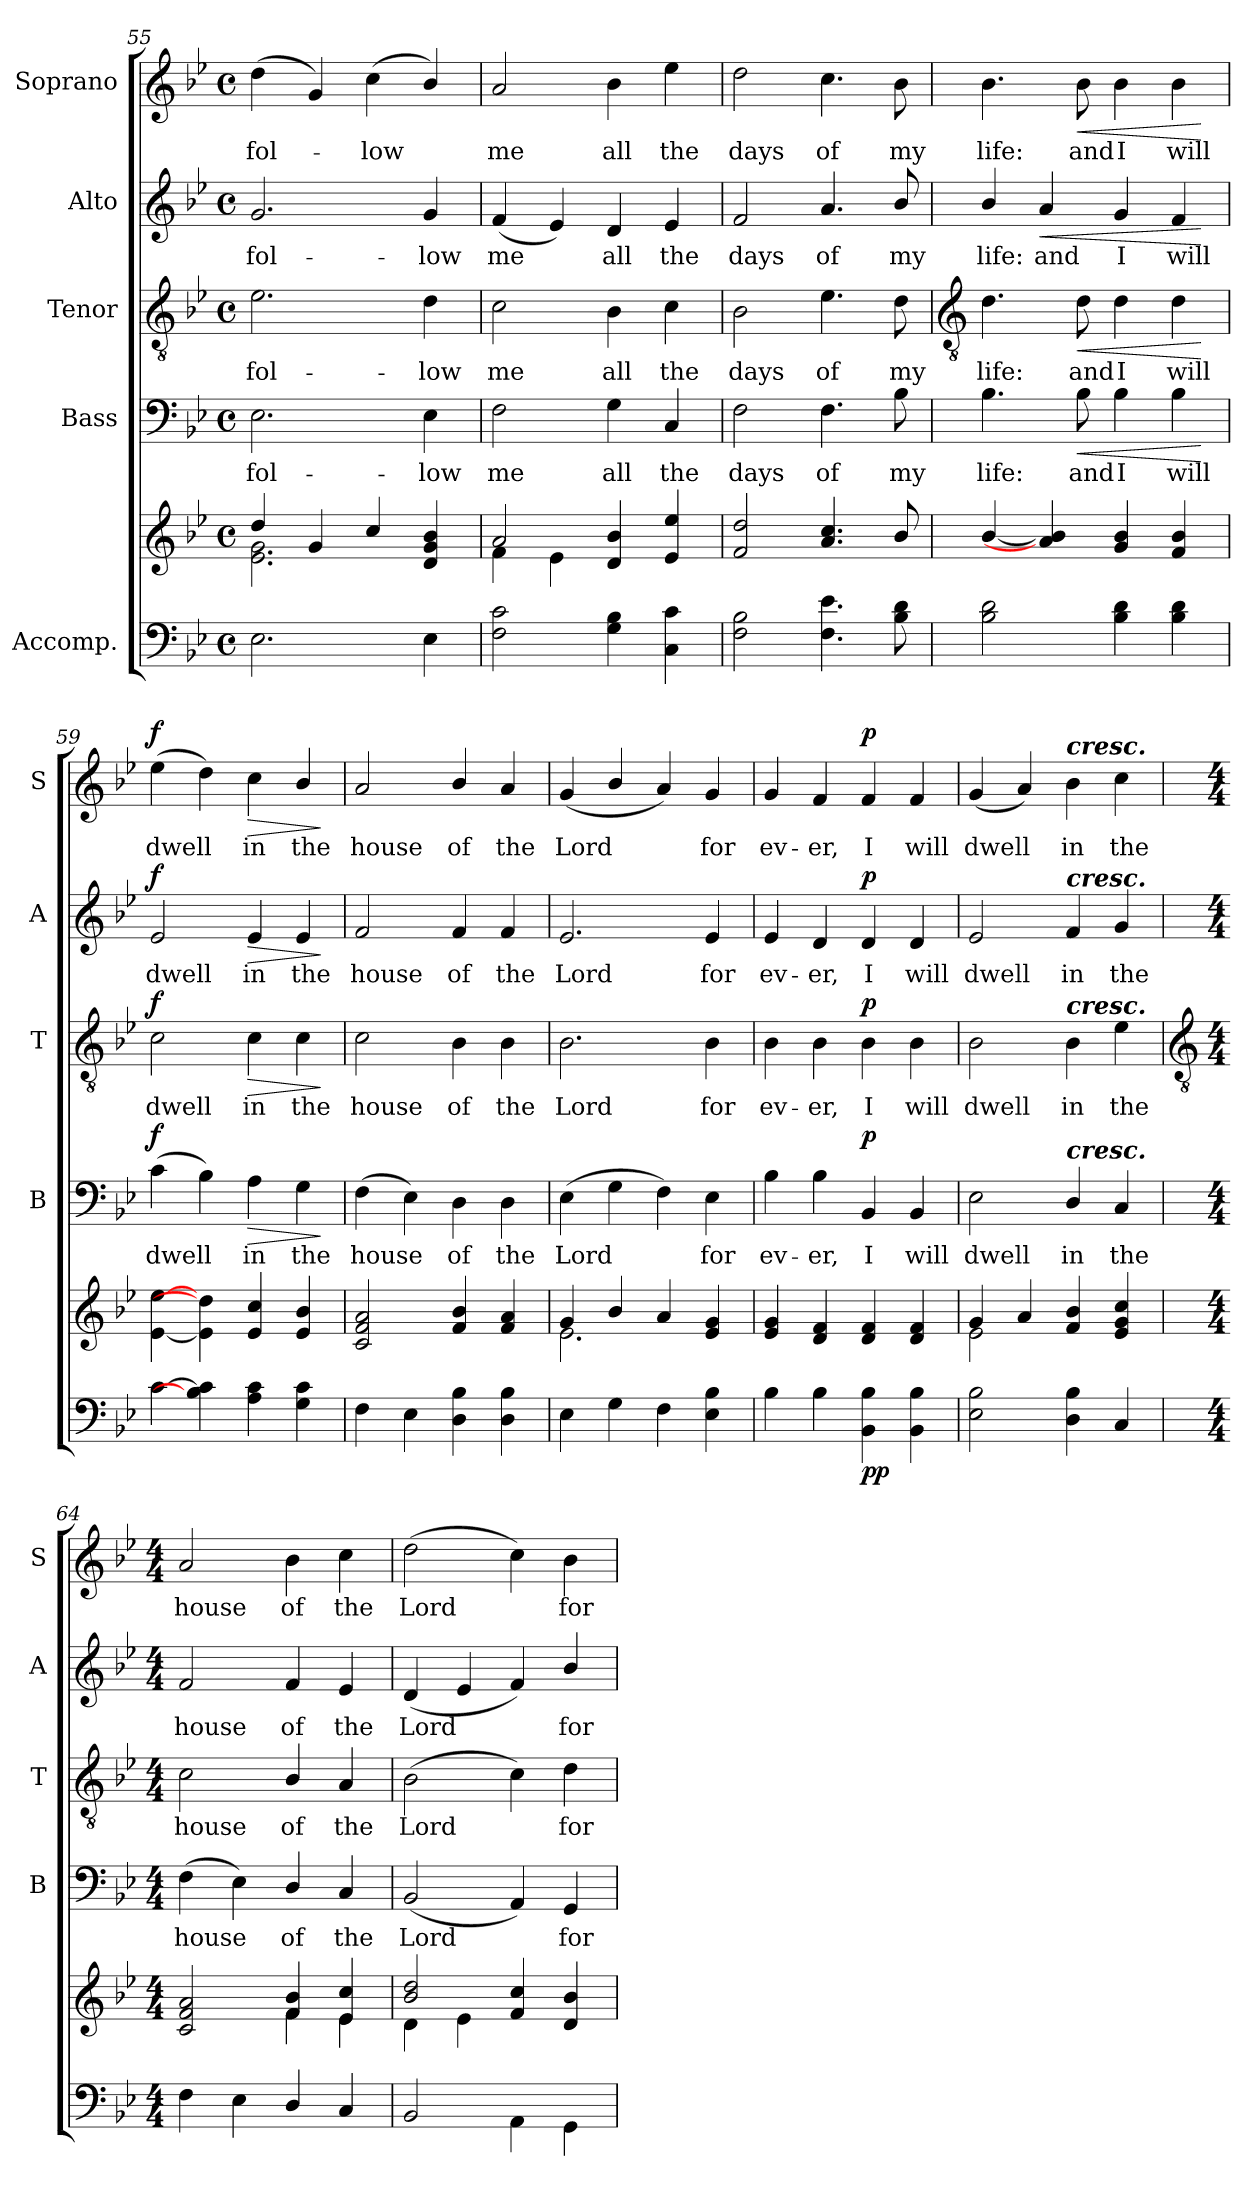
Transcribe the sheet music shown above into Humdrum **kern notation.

**kern	**kern	**dynam	**kern	**text	**dynam	**kern	**text	**dynam	**kern	**text	**dynam	**kern	**text	**dynam
*part5	*part5	*part5	*part4	*part4	*part4	*part3	*part3	*part3	*part2	*part2	*part2	*part1	*part1	*part1
*staff6	*staff5	*staff5/6	*staff4	*staff4	*staff4	*staff3	*staff3	*staff3	*staff2	*staff2	*staff2	*staff1	*staff1	*staff1
*I"Accomp.	*	*	*I"Bass	*	*	*I"Tenor	*	*	*I"Alto	*	*	*I"Soprano	*	*
*	*	*	*I'B	*	*	*I'T	*	*	*I'A	*	*	*I'S	*	*
*clefF4	*clefG2	*	*clefF4	*	*	*clefGv2	*	*	*clefG2	*	*	*clefG2	*	*
*k[b-e-]	*k[b-e-]	*	*k[b-e-]	*	*	*k[b-e-]	*	*	*k[b-e-]	*	*	*k[b-e-]	*	*
*B-:	*B-:	*	*B-:	*	*	*B-:	*	*	*B-:	*	*	*B-:	*	*
*M4/4	*M4/4	*	*M4/4	*	*	*M4/4	*	*	*M4/4	*	*	*M4/4	*	*
*met(c)	*met(c)	*	*met(c)	*	*	*met(c)	*	*	*met(c)	*	*	*met(c)	*	*
=55	=55	=55	=55	=55	=55	=55	=55	=55	=55	=55	=55	=55	=55	=55
*^	*^	*	*	*	*	*	*	*	*	*	*	*	*	*
!	!	!	!	!	!	!LO:LY:b	!	!	!LO:LY:b	!	!	!LO:LY:b	!	!	!LO:LY:b	!
1ryy	2.E-	4dd/	2.e-\ 2.g\	.	2.E-	fol-	.	2.e-	fol-	.	2.g	fol-	.	(4dd	fol-	.
.	.	4g	.	.	.	.	.	.	.	.	.	.	.	4g)	.	.
!	!	!	!	!	!	!	!	!	!	!	!	!	!	!	!LO:LY:b	!
.	.	4cc/	.	.	.	.	.	.	.	.	.	.	.	(<4cc	low	.
!	!	!	!	!	!	!LO:LY:b	!	!	!LO:LY:b	!	!	!LO:LY:b	!	!	!	!
.	4E-	4d/ 4g/ 4b-/	4ryy	.	4E-	-low	.	4d	-low	.	4g	-low	.	4b-/)	.	.
=56	=56	=56	=56	=56	=56	=56	=56	=56	=56	=56	=56	=56	=56	=56	=56	=56
!	!	!	!	!	!	!LO:LY:b	!	!	!LO:LY:b	!	!	!LO:LY:b	!	!	!LO:LY:b	!
1ryy	2F 2c	2a/	4f\	.	2F	me	.	2c	me	.	(<4f	me	.	2a	me	.
.	.	.	4e-\	.	.	.	.	.	.	.	4e-)	.	.	.	.	.
!	!	!	!	!	!	!LO:LY:b	!	!	!LO:LY:b	!	!	!LO:LY:b	!	!	!LO:LY:b	!
.	4G 4B-	4d/ 4b-/	2ryy	.	4G	all	.	4B-	all	.	4d	all	.	4b-	all	.
!	!	!	!	!	!	!LO:LY:b	!	!	!LO:LY:b	!	!	!LO:LY:b	!	!	!LO:LY:b	!
.	4C\ 4c\	4e- 4ee-	.	.	4C	the	.	4c	the	.	4e-	the	.	4ee-	the	.
=57	=57	=57	=57	=57	=57	=57	=57	=57	=57	=57	=57	=57	=57	=57	=57	=57
!	!	!	!	!	!	!LO:LY:b	!	!	!LO:LY:b	!	!	!LO:LY:b	!	!	!LO:LY:b	!
1ryy	2F 2B-	2f 2dd	1ryy	.	2F	days	.	2B-	days	.	2f	days	.	2dd	days	.
!	!	!	!	!	!	!LO:LY:b	!	!	!LO:LY:b	!	!	!LO:LY:b	!	!	!LO:LY:b	!
.	4.F 4.e-	4.a/ 4.cc/	.	.	4.F	of	.	4.e-	of	.	4.a	of	.	4.cc	of	.
!	!	!	!	!	!	!LO:LY:b	!	!	!LO:LY:b	!	!	!LO:LY:b	!	!	!LO:LY:b	!
.	8B- 8d	8b-/	.	.	8B-	my	.	8d	my	.	8b-/	my	.	8b-	my	.
*v	*v	*	*	*	*	*	*	*	*	*	*	*	*	*	*	*
!!LO:LB:g=z
=58	=58	=58	=58	=58	=58	=58	=58	=58	=58	=58	=58	=58	=58	=58	=58
*	*	*	*	*	*	*	*clefGv2	*	*	*	*	*	*	*	*
*^	*	*	*	*	*	*	*	*	*	*	*	*	*	*	*
!	!	!	!	!	!	!LO:LY:b	!	!	!LO:LY:b	!	!	!LO:LY:b	!	!	!LO:LY:b	!
*v	*v	*	*	*	*	*	*	*	*	*	*	*	*	*	*	*
2B- 2d	[4b-/	1ryy	.	4.B-	life:	.	4.d	life:	.	4b-/	life:	.	4.b-	life:	.
!	!	!	!	!	!	!	!	!	!	!	!LO:LY:b	!LO:HP:b	!	!	!
.	4a/] 4b-/]	.	.	.	.	.	.	.	.	4a	and	<	.	.	.
!	!	!	!	!	!LO:LY:b	!LO:HP:b	!	!LO:LY:b	!LO:HP:b	!	!	!	!	!LO:LY:b	!LO:HP:b
.	.	.	.	8B-	and	<	8d	and	<	.	.	.	8b-	and	<
!	!	!	!	!	!LO:LY:b	!	!	!LO:LY:b	!	!	!LO:LY:b	!	!	!LO:LY:b	!
4B- 4d	4g/ 4b-/	.	.	4B-	I	.	4d	I	.	4g	I	.	4b-	I	.
!	!	!	!	!	!LO:LY:b	!	!	!LO:LY:b	!	!	!LO:LY:b	!	!	!LO:LY:b	!
4B- 4d	4f/ 4b-/	.	.	4B-	will	.	4d	will	.	4f	will	.	4b-	will	.
*	*v	*v	*	*	*	*	*	*	*	*	*	*	*	*	*
.	.	.	.	.	[	.	.	[	.	.	[	.	.	[
=59	=59	=59	=59	=59	=59	=59	=59	=59	=59	=59	=59	=59	=59	=59
*	*^	*	*	*	*	*	*	*	*	*	*	*	*	*
!	!	!	!LO:DY:b	!	!LO:LY:b	!LO:DY:b	!	!LO:LY:b	!LO:DY:b	!	!LO:LY:b	!LO:DY:b	!	!LO:LY:b	!LO:DY:b
[4c	[4e-\ [4ee-\	1ryy	f	(>4c	dwell	f	2c	dwell	f	2e-	dwell	f	(>4ee-	dwell	f
4B-] 4c]	4e-\] 4dd\]	.	.	4B-)	.	.	.	.	.	.	.	.	4dd)	.	.
!	!	!	!	!	!LO:LY:b	!LO:HP:b	!	!LO:LY:b	!LO:HP:b	!	!LO:LY:b	!LO:HP:b	!	!LO:LY:b	!LO:HP:b
4A 4c	4e-/ 4cc/	.	.	4A	in	>	4c	in	>	4e-	in	>	4cc	in	>
!	!	!	!	!	!LO:LY:b	!	!	!LO:LY:b	!	!	!LO:LY:b	!	!	!LO:LY:b	!
4G 4c	4e-/ 4b-/	.	.	4G	the	.	4c	the	.	4e-	the	.	4b-/	the	.
*	*v	*v	*	*	*	*	*	*	*	*	*	*	*	*	*
.	.	.	.	.	]	.	.	]	.	.	]	.	.	]
=60	=60	=60	=60	=60	=60	=60	=60	=60	=60	=60	=60	=60	=60	=60
*	*^	*	*	*	*	*	*	*	*	*	*	*	*	*
!	!	!	!	!	!LO:LY:b	!	!	!LO:LY:b	!	!	!LO:LY:b	!	!	!LO:LY:b	!
4F	2c 2f 2a	1ryy	.	(>4F	house	.	2c	house	.	2f	house	.	2a	house	.
4E-	.	.	.	4E-)	.	.	.	.	.	.	.	.	.	.	.
!	!	!	!	!	!LO:LY:b	!	!	!LO:LY:b	!	!	!LO:LY:b	!	!	!LO:LY:b	!
4D 4B-	4f/ 4b-/	.	.	4D	of	.	4B-	of	.	4f	of	.	4b-/	of	.
!	!	!	!	!	!LO:LY:b	!	!	!LO:LY:b	!	!	!LO:LY:b	!	!	!LO:LY:b	!
4D 4B-	4f 4a	.	.	4D	the	.	4B-	the	.	4f	the	.	4a	the	.
=61	=61	=61	=61	=61	=61	=61	=61	=61	=61	=61	=61	=61	=61	=61	=61
!	!	!	!	!	!LO:LY:b	!	!	!LO:LY:b	!	!	!LO:LY:b	!	!	!LO:LY:b	!
4E-	4g	2.e-\	.	(>4E-	Lord	.	2.B-	Lord	.	2.e-	Lord	.	(<4g	Lord	.
4G	4b-/	.	.	4G	.	.	.	.	.	.	.	.	4b-/	.	.
4F	4a	.	.	4F)	.	.	.	.	.	.	.	.	4a)	.	.
!	!	!	!	!	!LO:LY:b	!	!	!LO:LY:b	!	!	!LO:LY:b	!	!	!LO:LY:b	!
4E- 4B-	4e- 4g	4ryy	.	4E-	for	.	4B-	for	.	4e-	for	.	4g	for	.
=62	=62	=62	=62	=62	=62	=62	=62	=62	=62	=62	=62	=62	=62	=62	=62
!	!	!	!	!	!LO:LY:b	!	!	!LO:LY:b	!	!	!LO:LY:b	!	!	!LO:LY:b	!
4B-	4e- 4g	2ryy	.	4B-	ev-	.	4B-	ev-	.	4e-	ev-	.	4g	ev-	.
!	!	!	!	!	!LO:LY:b	!	!	!LO:LY:b	!	!	!LO:LY:b	!	!	!LO:LY:b	!
4B-	4d 4f	.	.	4B-	-er,	.	4B-	-er,	.	4d	-er,	.	4f	-er,	.
!	!	!	!LO:DY:b=2	!	!LO:LY:b	!	!	!LO:LY:b	!	!	!LO:LY:b	!	!	!LO:LY:b	!
!	!	!	!LO:DY:n=1:b	!	!	!LO:DY:b	!	!	!LO:DY:b	!	!	!LO:DY:b	!	!	!LO:DY:b
4BB-\ 4B-\	4d 4f	2ryy	p p	4BB-	I	p	4B-	I	p	4d	I	p	4f	I	p
!	!	!	!	!	!LO:LY:b	!	!	!LO:LY:b	!	!	!LO:LY:b	!	!	!LO:LY:b	!
4BB-\ 4B-\	4d 4f	.	.	4BB-	will	.	4B-	will	.	4d	will	.	4f	will	.
=63	=63	=63	=63	=63	=63	=63	=63	=63	=63	=63	=63	=63	=63	=63	=63
!	!	!	!	!	!LO:LY:b	!	!	!LO:LY:b	!	!	!LO:LY:b	!	!	!LO:LY:b	!
2E- 2B-	4g	2e-\	.	2E-	dwell	.	2B-	dwell	.	2e-	dwell	.	(<4g	dwell	.
.	4a	.	.	.	.	.	.	.	.	.	.	.	4a)	.	.
!	!	!	!	!	!	!	!	!	!	!	!	!	!LO:TX:a:Bi:t=cresc.	!	!
!	!	!	!	!	!	!	!	!	!	!LO:TX:a:Bi:t=cresc.	!	!	!	!	!
!	!	!	!	!	!	!	!LO:TX:a:Bi:t=cresc.	!	!	!	!	!	!	!	!
!	!	!	!	!LO:TX:a:Bi:t=cresc.	!	!	!	!	!	!	!	!	!	!	!
!	!	!	!	!	!LO:LY:b	!	!	!LO:LY:b	!	!	!LO:LY:b	!	!	!LO:LY:b	!
4D 4B-	4f/ 4b-/	2ryy	.	4D/	in	.	4B-	in	.	4f	in	.	4b-	in	.
!	!	!	!	!	!LO:LY:b	!	!	!LO:LY:b	!	!	!LO:LY:b	!	!	!LO:LY:b	!
4C	4e-/ 4g/ 4cc/	.	.	4C	the	.	4e-	the	.	4g	the	.	4cc	the	.
!!LO:LB:g=z
=64	=64	=64	=64	=64	=64	=64	=64	=64	=64	=64	=64	=64	=64	=64	=64
*	*	*	*	*	*	*	*clefGv2	*	*	*	*	*	*	*	*
*M4/4	*M4/4	*	*	*M4/4	*	*	*M4/4	*	*	*M4/4	*	*	*M4/4	*	*
*^	*	*	*	*	*	*	*	*	*	*	*	*	*	*	*
!	!	!	!	!	!	!LO:LY:b	!	!	!LO:LY:b	!	!	!LO:LY:b	!	!	!LO:LY:b	!
1ryy	4F	2c 2f 2a	2ryy	.	(>4F	house	.	2c	house	.	2f	house	.	2a	house	.
.	4E-	.	.	.	4E-)	.	.	.	.	.	.	.	.	.	.	.
!	!	!	!	!	!	!LO:LY:b	!	!	!LO:LY:b	!	!	!LO:LY:b	!	!	!LO:LY:b	!
.	4D/	4f/ 4b-/	4f	.	4D/	of	.	4B-/	of	.	4f	of	.	4b-	of	.
!	!	!	!	!	!	!LO:LY:b	!	!	!LO:LY:b	!	!	!LO:LY:b	!	!	!LO:LY:b	!
.	4C/	4e-/ 4cc/	4e-	.	4C	the	.	4A	the	.	4e-	the	.	4cc	the	.
=65	=65	=65	=65	=65	=65	=65	=65	=65	=65	=65	=65	=65	=65	=65	=65	=65
!	!	!	!	!	!	!LO:LY:b	!	!	!LO:LY:b	!	!	!LO:LY:b	!	!	!LO:LY:b	!
1ryy	2BB-/	2b-/ 2dd/	4d\	.	(<2BB-	Lord	.	(>2B-	Lord	.	(<4d	Lord	.	(>2dd	Lord	.
.	.	.	4e-\	.	.	.	.	.	.	.	4e-	.	.	.	.	.
.	4AA	4f 4cc	2ryy	.	4AA)	.	.	4c)	.	.	4f)	.	.	4cc)	.	.
!	!	!	!	!	!	!LO:LY:b	!	!	!LO:LY:b	!	!	!LO:LY:b	!	!	!LO:LY:b	!
.	4GG	4d/ 4b-/	.	.	4GG	for	.	4d	for	.	4b-/	for	.	4b-	for	.
*v	*v	*	*	*	*	*	*	*	*	*	*	*	*	*	*	*
*	*v	*v	*	*	*	*	*	*	*	*	*	*	*	*	*
=	=	=	=	=	=	=	=	=	=	=	=	=	=	=
*-	*-	*-	*-	*-	*-	*-	*-	*-	*-	*-	*-	*-	*-	*-
